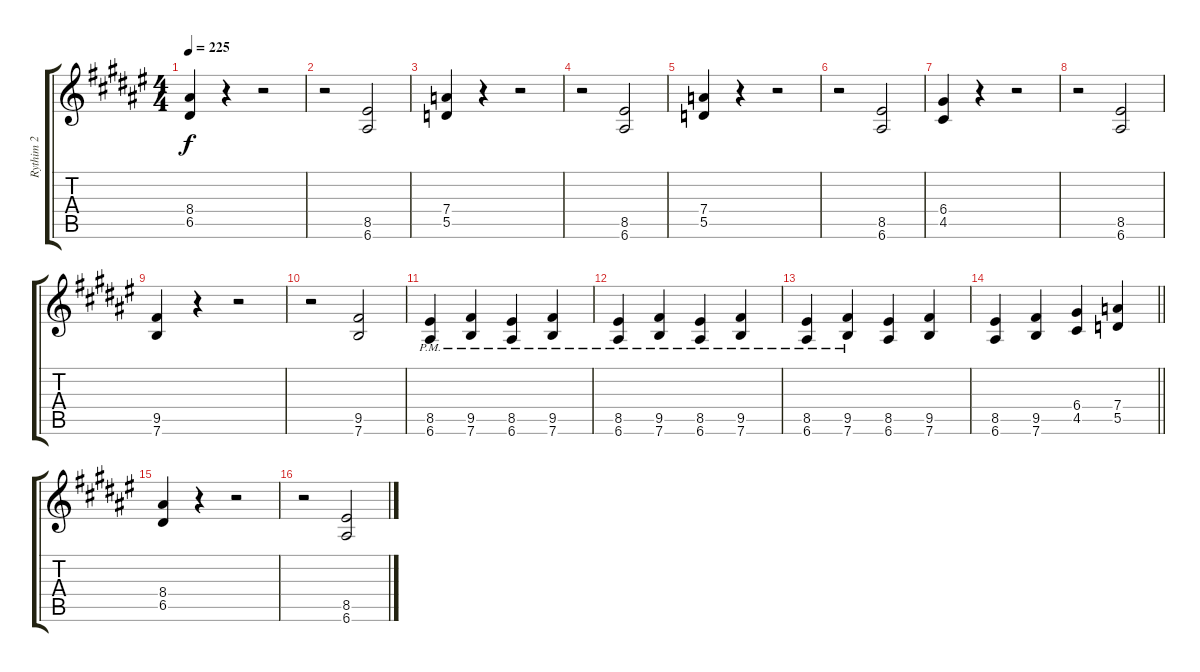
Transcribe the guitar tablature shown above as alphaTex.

\track ("Rythim 2" "Rythim 2") {instrument distortionguitar}
\staff {score tabs}
\tuning (E4 B3 G3 D3 A2 E2) {hide}
\ts (4 4)
\tempo 225
\clef g2
\ks f#
(8.4 6.5).4{dy f} r.4 r.2 |
r.2 (8.5 6.6).2 |
(7.4 5.5).4 r.4 r.2 |
r.2 (8.5 6.6).2 |
(7.4 5.5).4 r.4 r.2 |
r.2 (8.5 6.6).2 |
(6.4 4.5).4 r.4 r.2 |
r.2 (8.5 6.6).2 |
(9.5 7.6).4 r.4 r.2 |
r.2 (9.5 7.6).2 |
(8.5 6.6{pm}).4 (9.5 7.6{pm}).4 (8.5 6.6{pm}).4 (9.5 7.6{pm}).4 |
(8.5 6.6{pm}).4 (9.5 7.6{pm}).4 (8.5 6.6{pm}).4 (9.5 7.6{pm}).4 |
(8.5 6.6{pm}).4 (9.5 7.6{pm}).4 (8.5 6.6).4 (9.5 7.6).4 |
\barLineRight lightlight
(8.5 6.6).4 (9.5 7.6).4 (6.4 4.5).4 (7.4 5.5).4 |
(8.4 6.5).4 r.4 r.2 |
r.2 (8.5 6.6).2
